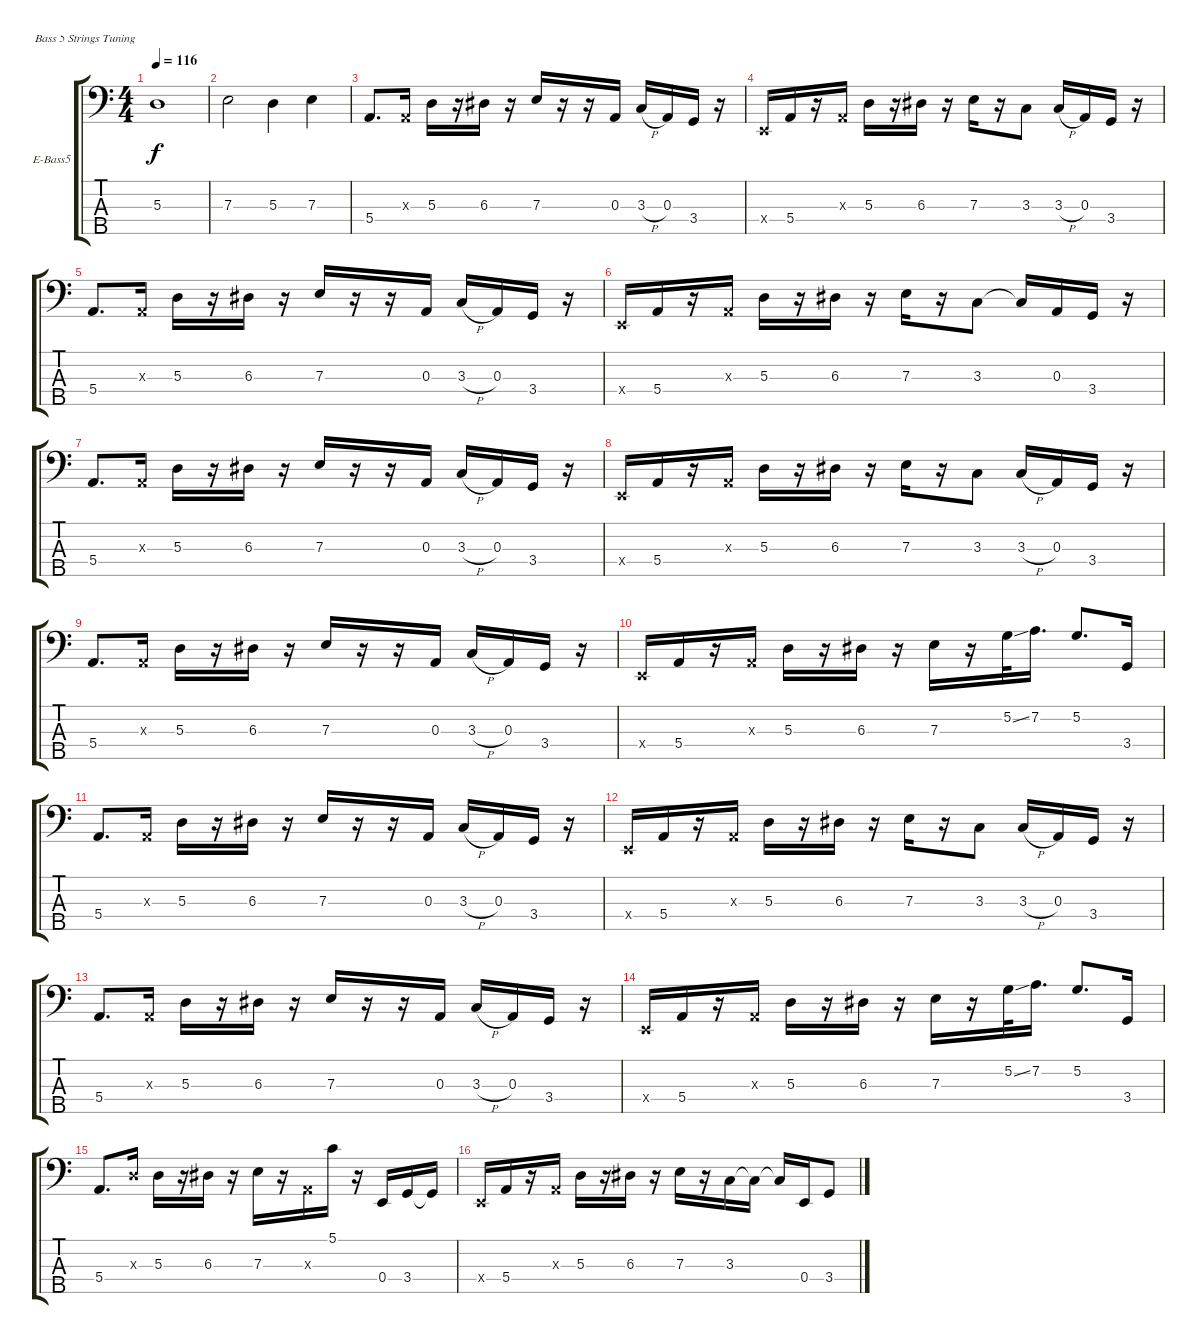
\bracketExtendMode groupsimilarinstruments
\firstSystemTrackNameOrientation horizontal
\otherSystemsTrackNameOrientation horizontal
\track ("Bass" "E-Bass5") {instrument electricbassfinger}
\staff {score tabs}
\tuning (G2 D2 A1 E1 B0)
\ts (4 4)
\tempo 116
\clef f4
\ks c
5.3.1{dy f instrument electricbassfinger} |
7.3.2 5.3.4 7.3.4 |
5.4.8{d} 0.3{x}.16 5.3.16 r.16 6.3.16 r.16 7.3.16 r.16 r.16 0.3.16 3.3{h}.16 0.3.16 3.4.16 r.16 |
0.4{x}.16 5.4.16 r.16 0.3{x}.16 5.3.16 r.16 6.3.16 r.16 7.3.16 r.16 3.3.8 3.3{h}.16 0.3.16 3.4.16 r.16 |
5.4.8{d} 0.3{x}.16 5.3.16 r.16 6.3.16 r.16 7.3.16 r.16 r.16 0.3.16 3.3{h}.16 0.3.16 3.4.16 r.16 |
0.4{x}.16 5.4.16 r.16 0.3{x}.16 5.3.16 r.16 6.3.16 r.16 7.3.16 r.16 3.3.8 3.3{t}.16 0.3.16 3.4.16 r.16 |
5.4.8{d} 0.3{x}.16 5.3.16 r.16 6.3.16 r.16 7.3.16 r.16 r.16 0.3.16 3.3{h}.16 0.3.16 3.4.16 r.16 |
0.4{x}.16 5.4.16 r.16 0.3{x}.16 5.3.16 r.16 6.3.16 r.16 7.3.16 r.16 3.3.8 3.3{h}.16 0.3.16 3.4.16 r.16 |
5.4.8{d} 0.3{x}.16 5.3.16 r.16 6.3.16 r.16 7.3.16 r.16 r.16 0.3.16 3.3{h}.16 0.3.16 3.4.16 r.16 |
0.4{x}.16 5.4.16 r.16 0.3{x}.16 5.3.16 r.16 6.3.16 r.16 7.3.16 r.16 5.2{ss}.32 7.2.16{d} 5.2.8{d} 3.4.16 |
5.4.8{d} 0.3{x}.16 5.3.16 r.16 6.3.16 r.16 7.3.16 r.16 r.16 0.3.16 3.3{h}.16 0.3.16 3.4.16 r.16 |
0.4{x}.16 5.4.16 r.16 0.3{x}.16 5.3.16 r.16 6.3.16 r.16 7.3.16 r.16 3.3.8 3.3{h}.16 0.3.16 3.4.16 r.16 |
5.4.8{d} 0.3{x}.16 5.3.16 r.16 6.3.16 r.16 7.3.16 r.16 r.16 0.3.16 3.3{h}.16 0.3.16 3.4.16 r.16 |
0.4{x}.16 5.4.16 r.16 0.3{x}.16 5.3.16 r.16 6.3.16 r.16 7.3.16 r.16 5.2{ss}.32 7.2.16{d} 5.2.8{d} 3.4.16 |
5.4.8{d} 5.3{x}.16 5.3.16 r.16 6.3.16 r.16 7.3.16 r.16 0.3{x}.16 5.1.16 r.16 0.4.16 3.4.16 3.4{t}.16 |
0.4{x}.16 5.4.16 r.16 0.3{x}.16 5.3.16 r.16 6.3.16 r.16 7.3.16 r.16 3.3.16 3.3{t}.16 3.3{t}.16 0.4.16 3.4.8
